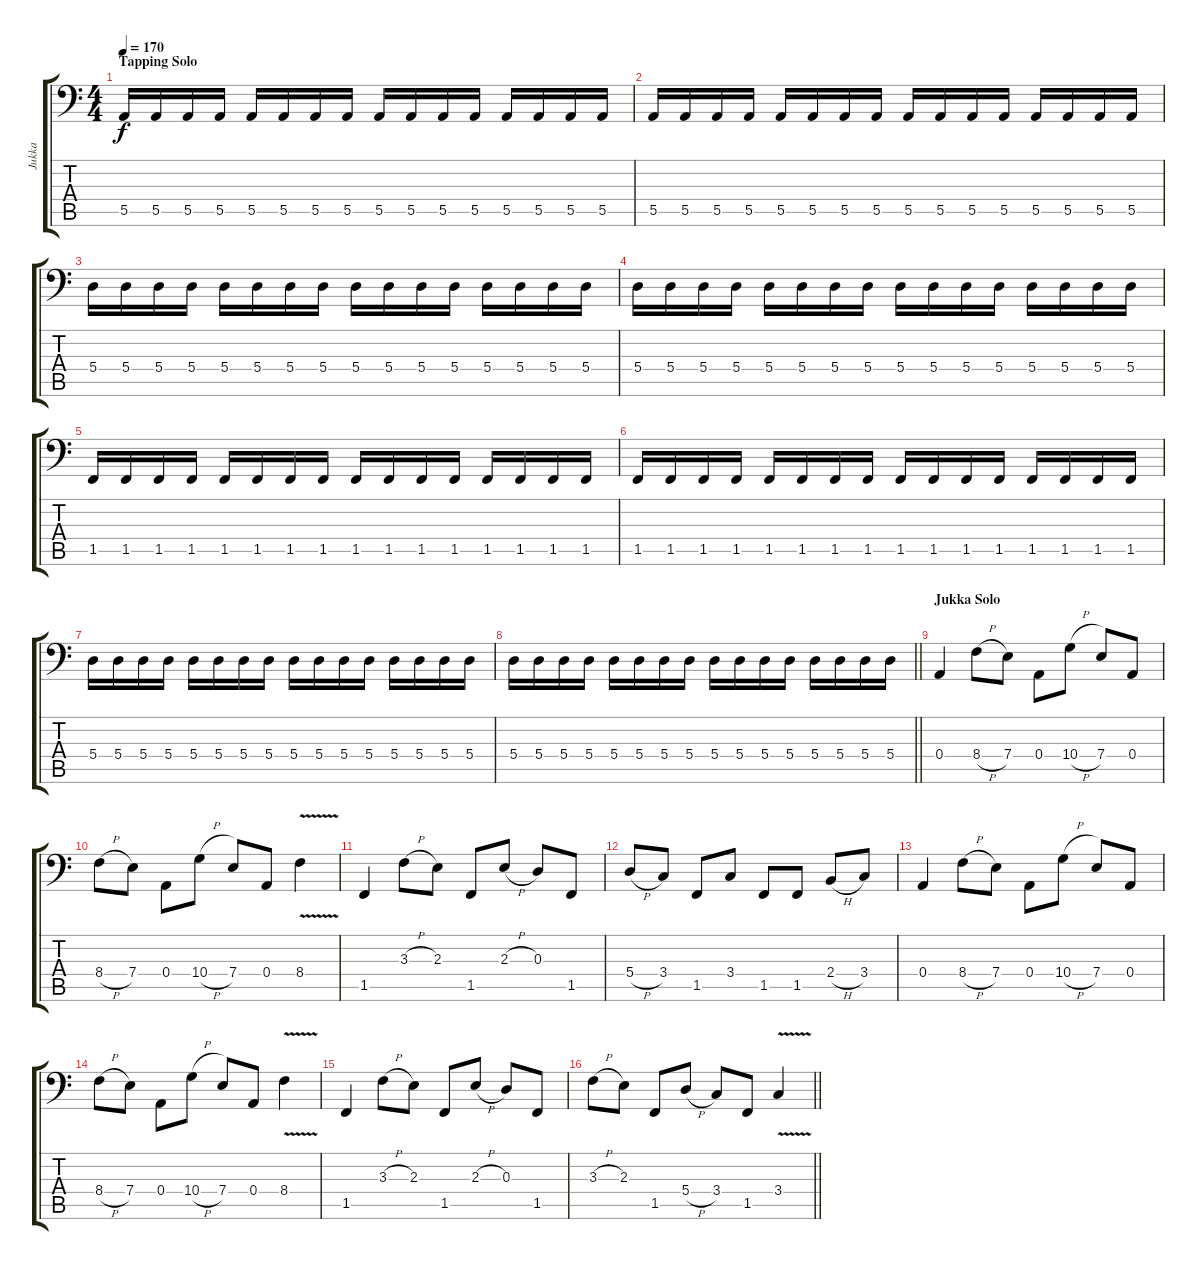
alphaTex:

\track ("Jukka" "Jukka") {instrument distortionguitar}
\staff {score tabs}
\tuning (C3 G2 D2 A1 E1 B0) {hide}
\ts (4 4)
\section ("" "Tapping Solo")
\tempo 170
\clef f4
\ks c
5.5.16{dy f} 5.5.16 5.5.16 5.5.16 5.5.16 5.5.16 5.5.16 5.5.16 5.5.16 5.5.16 5.5.16 5.5.16 5.5.16 5.5.16 5.5.16 5.5.16 |
5.5.16 5.5.16 5.5.16 5.5.16 5.5.16 5.5.16 5.5.16 5.5.16 5.5.16 5.5.16 5.5.16 5.5.16 5.5.16 5.5.16 5.5.16 5.5.16 |
5.4.16 5.4.16 5.4.16 5.4.16 5.4.16 5.4.16 5.4.16 5.4.16 5.4.16 5.4.16 5.4.16 5.4.16 5.4.16 5.4.16 5.4.16 5.4.16 |
5.4.16 5.4.16 5.4.16 5.4.16 5.4.16 5.4.16 5.4.16 5.4.16 5.4.16 5.4.16 5.4.16 5.4.16 5.4.16 5.4.16 5.4.16 5.4.16 |
1.5.16 1.5.16 1.5.16 1.5.16 1.5.16 1.5.16 1.5.16 1.5.16 1.5.16 1.5.16 1.5.16 1.5.16 1.5.16 1.5.16 1.5.16 1.5.16 |
1.5.16 1.5.16 1.5.16 1.5.16 1.5.16 1.5.16 1.5.16 1.5.16 1.5.16 1.5.16 1.5.16 1.5.16 1.5.16 1.5.16 1.5.16 1.5.16 |
5.4.16 5.4.16 5.4.16 5.4.16 5.4.16 5.4.16 5.4.16 5.4.16 5.4.16 5.4.16 5.4.16 5.4.16 5.4.16 5.4.16 5.4.16 5.4.16 |
\barLineRight lightlight
5.4.16 5.4.16 5.4.16 5.4.16 5.4.16 5.4.16 5.4.16 5.4.16 5.4.16 5.4.16 5.4.16 5.4.16 5.4.16 5.4.16 5.4.16 5.4.16 |
\section ("" "Jukka Solo")
0.4.4 8.4{h}.8 7.4.8 0.4.8 10.4{h}.8 7.4.8 0.4.8 |
8.4{h}.8 7.4.8 0.4.8 10.4{h}.8 7.4.8 0.4.8 8.4{v}.4 |
1.5.4 3.3{h}.8 2.3.8 1.5.8 2.3{h}.8 0.3.8 1.5.8 |
5.4{h}.8 3.4.8 1.5.8 3.4.8 1.5.8 1.5.8 2.4{h}.8 3.4.8 |
0.4.4 8.4{h}.8 7.4.8 0.4.8 10.4{h}.8 7.4.8 0.4.8 |
8.4{h}.8 7.4.8 0.4.8 10.4{h}.8 7.4.8 0.4.8 8.4{v}.4 |
1.5.4 3.3{h}.8 2.3.8 1.5.8 2.3{h}.8 0.3.8 1.5.8 |
\barLineRight lightlight
3.3{h}.8 2.3.8 1.5.8 5.4{h}.8 3.4.8 1.5.8 3.4{v}.4
